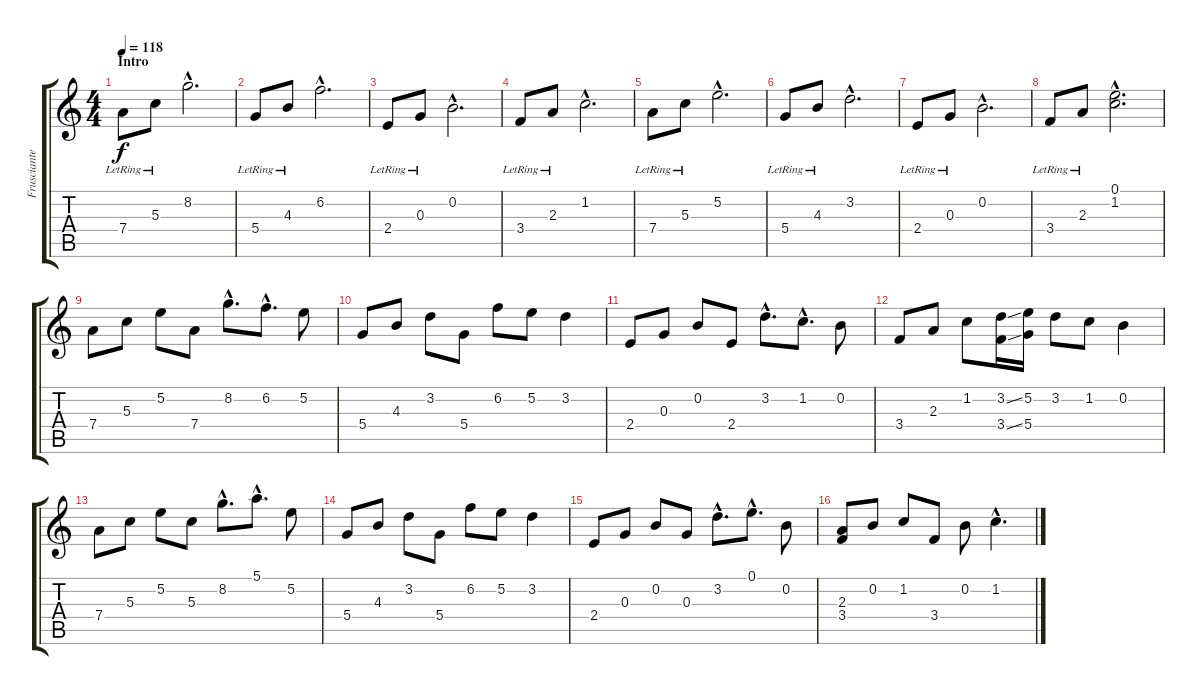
\track ("Frusciante - Guitar" "Frusciante") {instrument electricguitarclean}
\staff {score tabs}
\tuning (E4 B3 G3 D3 A2 E2) {hide}
\ts (4 4)
\section ("" "Intro")
\tempo 118
\clef g2
\ks c
7.4{lr}.8{dy f instrument electricguitarclean} 5.3{lr}.8 8.2{hac}.2{d} |
5.4{lr}.8 4.3{lr}.8 6.2{hac}.2{d} |
2.4{lr}.8 0.3{lr}.8 0.2{hac}.2{d} |
3.4{lr}.8 2.3{lr}.8 1.2{hac}.2{d} |
7.4{lr}.8 5.3{lr}.8 5.2{hac}.2{d} |
5.4{lr}.8 4.3{lr}.8 3.2{hac}.2{d} |
2.4{lr}.8 0.3{lr}.8 0.2{hac}.2{d} |
3.4{lr}.8 2.3{lr}.8 (0.1{hac} 1.2{hac}).2{d} |
7.4.8{volume 12} 5.3.8 5.2.8 7.4.8 8.2{hac}.8{d} 6.2{hac}.8{d} 5.2.8 |
5.4.8 4.3.8 3.2.8 5.4.8 6.2.8 5.2.8 3.2.4 |
2.4.8 0.3.8 0.2.8 2.4.8 3.2{hac}.8{d} 1.2{hac}.8{d} 0.2.8 |
3.4.8 2.3.8 1.2.8 (3.2{ss} 3.4{ss}).16 (5.2 5.4).16 3.2.8 1.2.8 0.2.4 |
7.4.8 5.3.8 5.2.8 5.3.8 8.2{hac}.8{d} 5.1{hac}.8{d} 5.2.8 |
5.4.8 4.3.8 3.2.8 5.4.8 6.2.8 5.2.8 3.2.4 |
2.4.8 0.3.8 0.2.8 0.3.8 3.2{hac}.8{d} 0.1{hac}.8{d} 0.2.8 |
(2.3 3.4).8 0.2.8 1.2.8 3.4.8 0.2.8 1.2{hac}.4{d}
